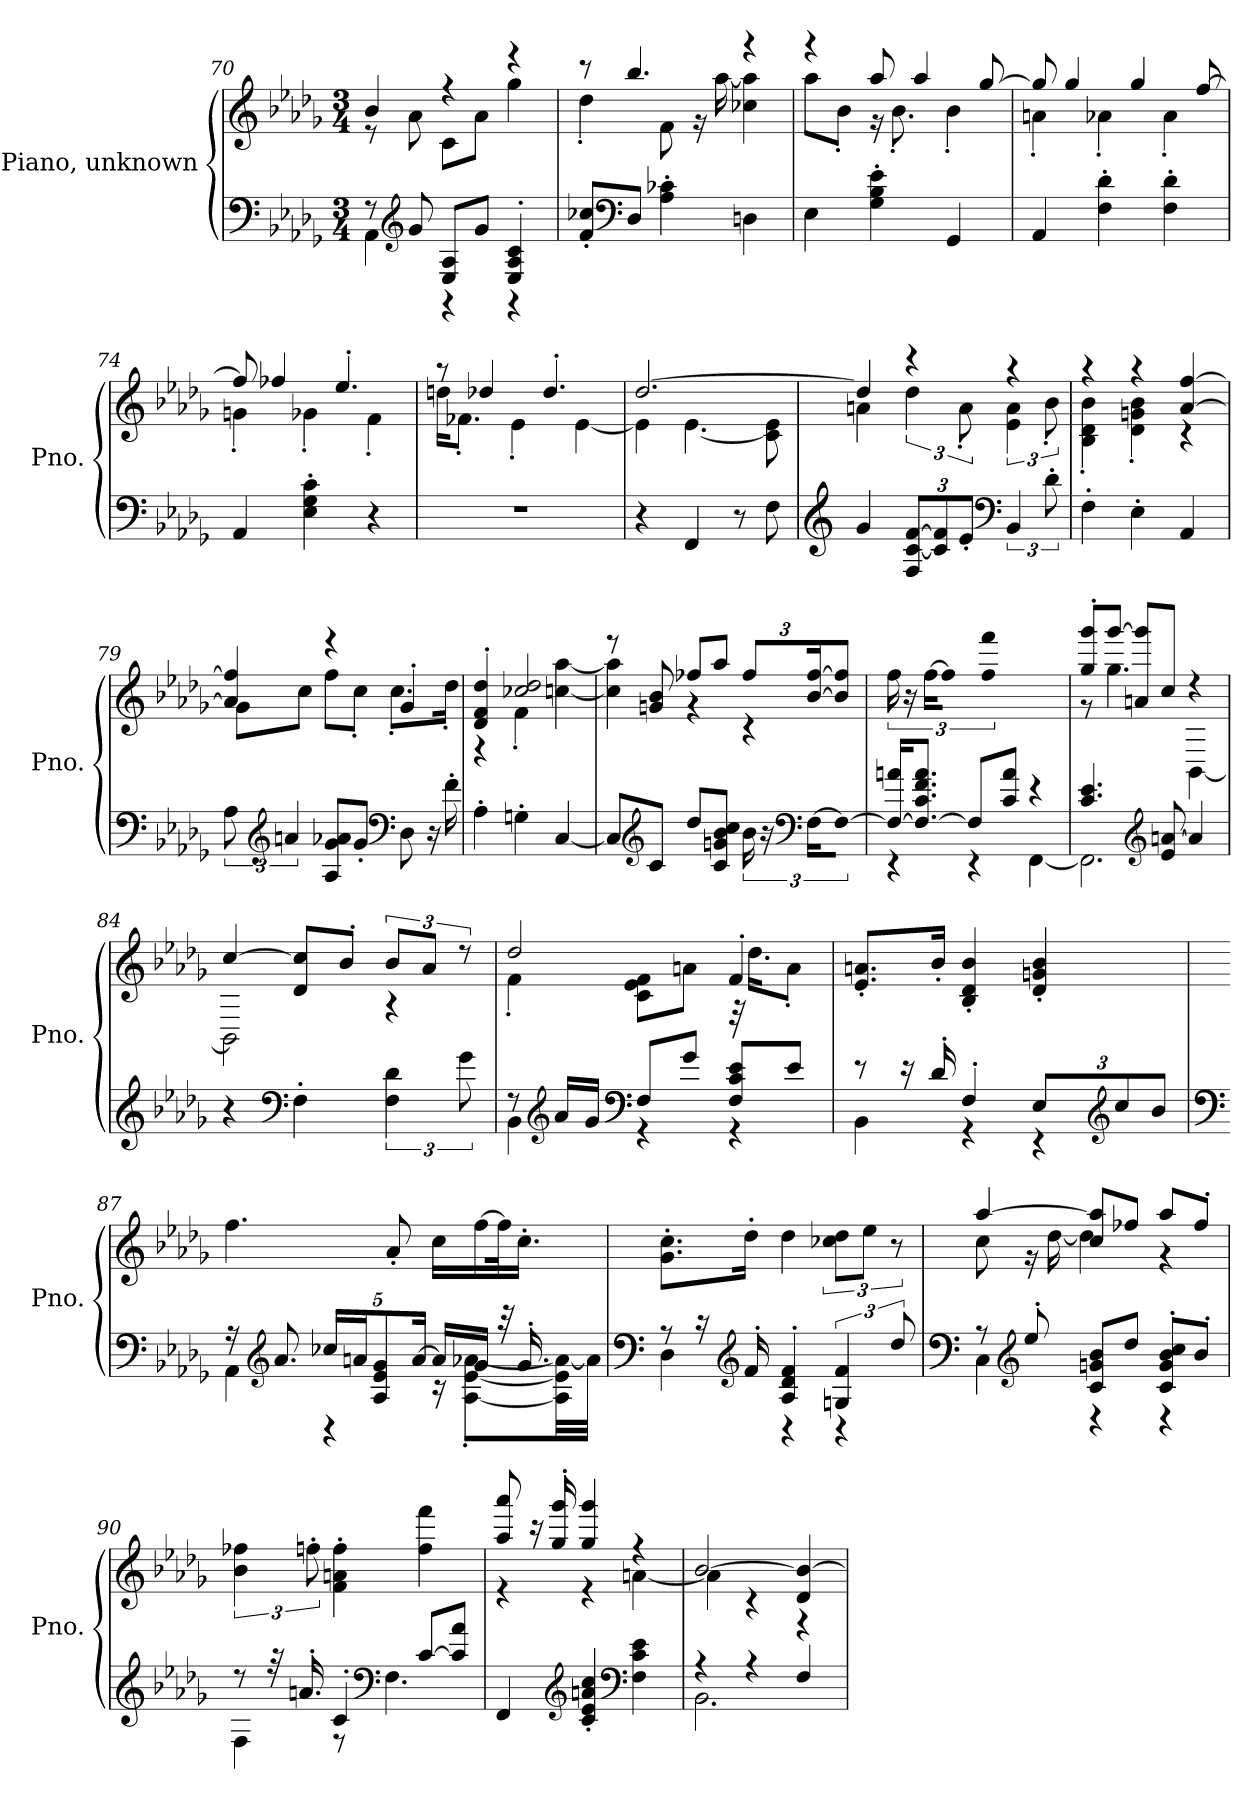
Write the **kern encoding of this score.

**kern	**kern
*part1	*part1
*staff2	*staff1
*I"Piano, unknown	*
*I'Pno.	*
*clefF4	*clefG2
*k[b-e-a-d-g-]	*k[b-e-a-d-g-]
*M3/4	*M3/4
=70	=70
*^	*^
8r	4AA-\	4b-/	8r
*clefG2	*	*	*
8g-/	.	.	8a-\
8E-/ 8A-/L	4r	4r	8c\L
8g-/J	.	.	8a-\J
4E-/' 4A-/' 4c/'	4r	4r	4gg-\
*v	*v	*	*
!!LO:LB:g=z	!!
=71	=71	=71
8f/' 8cc-X/'L	8r	4dd-'\
*clefF4	*	*
8D-/J	4.bb-/	.
4A-\' 4c-X\'	.	8f\
.	.	16r
.	.	[16aa-\
4Dn\	4r	4cc-X\ 4aa-\]
=72	=72	=72
4E-\	4r	8aa-\L
.	.	8b-'\J
4G-\' 4B-\' 4e-\'	8aa-/	16r
.	.	8.b-'\
.	4aa-/	.
4GG-/	.	4b-'\
.	[8gg-/	.
=73	=73	=73
4AA-/	8gg-/]	4an'\
.	4gg-/	.
4F\' 4d-\'	.	4a-X'\
.	4gg-/	.
4F\' 4d-\'	.	4a-'\
.	[8ff/	.
=74	=74	=74
4AA-/	8ff/]	4gn'\
.	4ff-X/	.
4E-\' 4G-\' 4c\'	.	4g-X'\
.	4.ee-'/	.
4r	.	4f'\
!!LO:LB:g=z	!!
=75	=75	=75
2.r	8r	16ddn\KL
.	.	8.f-X'\J
.	4dd-X/	.
.	.	4e-'\
.	4.dd-'/	.
.	.	[4e-\
=76	=76	=76
4r	[2.dd-/	4e-\]
4FF/	.	[4.e-\
8r	.	.
8F\	.	8c\ 8e-\]
=77	=77	=77
*clefG2	*	*
4g-/	4dd-/]	4an\
*Xbrackettup	*	*
12F/ [12c/ [12f/L	4r	6dd-\
12c/] 12f/]	.	.
12e-'/J	.	12a'\
*clefF4	*	*
*brackettup	*	*
6BB-/	4r	6e-\ 6a\
12d-'\	.	12b-'\
=78	=78	=78
4F'\	4r	4B-\' 4d-\' 4b-\'
4E-'\	4r	4d-\' 4gn\' 4b-\'
4AA-/	[4a-/ [4ff/	4r
!!LO:LB:g=z	!!
=79	=79	=79
12A-\	4a-/] 4ff/]	8g-\L
*clefG2	*	*
6an/	.	.
.	.	8cc\J
8A-/ 8g-/ 8a-X/L	4r	8ff\L
8g-'/J	.	8cc'\J
*clefF4	*	*
8D-\	4g-'/	8.cc'\L
16r	.	.
16f'\	.	16dd-'\Jk
=80	=80	=80
4A-'\	4d-/' 4f/' 4dd-/'	4r
4Gn'\	2cc-X/ 2dd-/	4f'\
[4C/	.	[4ccn\ [4aa-\
=81	=81	=81
8C/L]	8r	4cc\] 4aa-\]
*clefG2	*	*
8c/J	8gn/ 8b-/	.
8dd-/L	8ff-X/L	4r
8c/ 8gn/ 8b-/ 8cc/J	8aa-/J	.
*	*Xbrackettup	*
24b-\	12ff-/L	4r
24r	.	.
*clefF4	*	*
[24F\KL	[24b-/ [24ff-/K	.
8F\J_	8b-/] 8ff-/]J	.
*	*v	*v
=82	=82
*^	*
*	*	*brackettup
16F/_ 16an/KL	4r	24ff\
.	.	24r
8.F/_ 8.c/ 8.f/ 8.a/J	.	.
.	.	[24ff\KL
.	.	8ff\J]
8F/L]	4r	2ff\ 2fff\
8c/ 8a/J	.	.
4r	[4FF\	.
!!LO:LB:g=z
=83	=83	=83
*	*	*^
4.c/ 4.e-/	2.FF\]	8gg-/' 8ggg-/'L	8r
.	.	[8ggg-/J	4.gg-\
.	.	8an/ 8ggg-/]L	.
*clefG2	*	*	*
8e-/ [8an/	.	8cc/J	.
4a/]	.	4r	[4BB-\
*v	*v	*	*
=84	=84	=84
4r	[4cc/	2BB-\]
*clefF4	*	*
4F'\	8d-/ 8cc/]L	.
.	8b-'/J	.
6F\ 6d-\	12b-/L	4r
.	12a-/J	.
12g-\	12r	.
=85	=85	=85
*^	*	*
8r	4BB-\	2dd-/	4f'\
*clefG2	*	*	*
16a-/LL	.	.	.
16g-/JJ	.	.	.
*clefF4	*	*	*
8F/L	4r	.	8c\ 8e-\ 8f\L
8g-/J	.	.	8an\J
8F/ 8c/ 8e-/L	4r	4f'/	32r
.	.	.	16.dd-\KL
8e-/J	.	.	8a'\J
*	*	*v	*v
=86	=86	=86
8r	4BB-\	8.e-/' 8.an/'L
16r	.	.
16d-'/	.	16b-'/Jk
4F'/	4r	4B-/' 4d-/' 4b-/'
*Xbrackettup	*	*
12E-/L	4r	4d-/' 4gn/' 4b-/'
*clefG2	*	*
12cc/	.	.
12b-/J	.	.
!!LO:LB:g=z
=87	=87	=87
*clefF4	*	*
16r	4AA-\	4.ff\
*clefG2	*	*
8.a-/	.	.
20cc-X/LL	4r	.
20an/J	.	.
10A-/ 10e-/ 10g-/	.	.
.	.	8a-'/
[20a/Jk	.	.
16a/LL]	16r	16cc\LL
16g-/JJ	[8A-\' [8e-\' [8a-X\'L	[16ff\
32r	.	32ff\K]
16.g-'/	.	16.cc'\JJ
.	32A-\] 32e-\] 32a-\_LL	.
.	32a-\JJJ]	.
=88	=88	=88
*clefF4	*	*
8r	4D-\	8.g-\' 8.cc\'L
16r	.	.
*clefG2	*	*
16f'/	.	16dd-'\Jk
4A-/' 4d-/' 4f/'	4r	4dd-\
*brackettup	*	*
6Gn/ 6f/	4r	12cc-X\ 12dd-\L
.	.	12ee-\J
12dd-/	.	12r
!!LO:PB:g=z
=89	=89	=89
*clefF4	*	*
*	*	*^
8r	4C\	[4aa-/	8cc\
*clefG2	*	*	*
8ee-'/	.	.	16r
.	.	.	[16dd-\
8c/ 8gn/ 8b-/L	4r	8cc/ 8aa-/]L	4dd-\]
8dd-/J	.	8ff-X/J	.
8c/' 8g/' 8b-/' 8cc/'L	4r	8aa-/L	4r
8b-'/J	.	8ff-'/J	.
*	*	*v	*v
=90	=90	=90
8r	4F\	6b-\ 6ff-X\
32r	.	.
16.an'/	.	.
.	.	12ffn'\
4c'/	8r	4f\' 4an\' 4ff\'
*clefF4	*	*
.	4.F\	.
[8c/L	.	4ff\ 4fff\
8c/] 8a/J	.	.
*v	*v	*
=91	=91
*	*^
4FF/	8aa-/ 8aaa-/	4r
.	16r	.
.	16gg-/' 16ggg-/'	.
*clefG2	*	*
4c/' 4e-/' 4an/' 4cc/'	4gg-/ 4ggg-/	4r
*clefF4	*	*
4F\ 4c\ 4e-\	4r	[4an\
=92	=92	=92
*^	*	*
4r	2.BB-\	[2b-/	4a\]
4r	.	.	4r
4F/	.	4d-/ 4b-/_	4r
*v	*v	*	*
*	*v	*v
=	=
*-	*-
